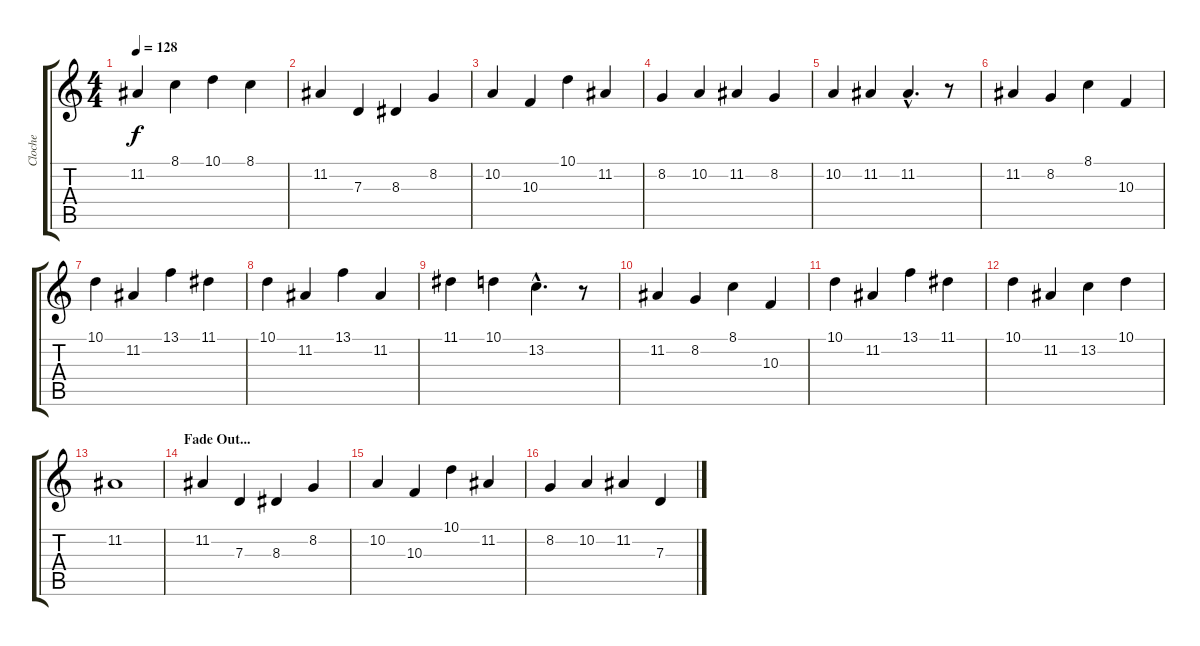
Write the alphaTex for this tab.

\track ("Cloche" "Cloche") {instrument tubularbells}
\staff {score tabs}
\tuning (E4 B3 G3 D3 A2 E2) {hide}
\ts (4 4)
\tempo 128
\clef g2
\ks c
11.2.4{dy f} 8.1.4 10.1.4 8.1.4 |
11.2.4 7.3.4 8.3.4 8.2.4 |
10.2.4 10.3.4 10.1.4 11.2.4 |
8.2.4 10.2.4 11.2.4 8.2.4 |
10.2.4 11.2.4 11.2{hac}.4{d} r.8 |
11.2.4 8.2.4 8.1.4 10.3.4 |
10.1.4 11.2.4 13.1.4 11.1.4 |
10.1.4 11.2.4 13.1.4 11.2.4 |
11.1.4 10.1.4 13.2{hac}.4{d} r.8 |
11.2.4 8.2.4 8.1.4 10.3.4 |
10.1.4 11.2.4 13.1.4 11.1.4 |
10.1.4 11.2.4 13.2.4 10.1.4 |
11.2.1 |
\section ("" "Fade Out...")
11.2.4 7.3.4 8.3.4 8.2.4 |
10.2.4 10.3.4 10.1.4 11.2.4 |
8.2.4 10.2.4 11.2.4 7.3.4
